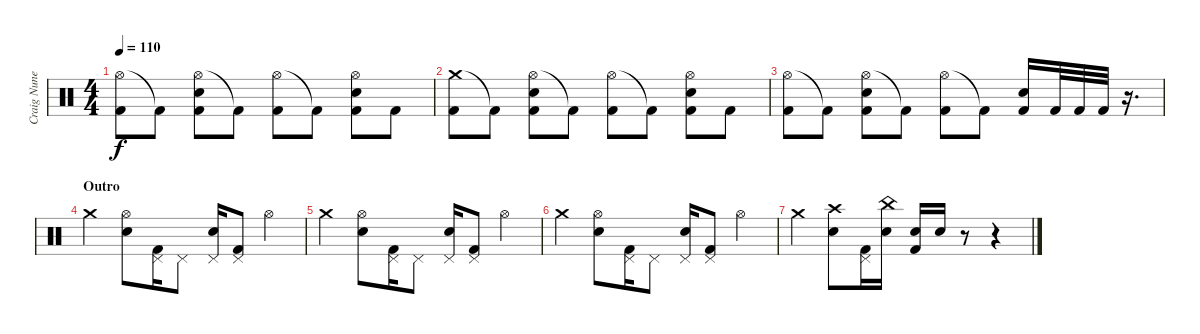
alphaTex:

\track ("Craig Nunenmacher" "Craig Nune") {instrument percussion}
\staff {score}
\articulation defaults
\ts (4 4)
\tempo 110
\clef neutral
\ks c
("Hi-Hat (open)" "Kick (hit) 2").8{dy f} "Kick (hit) 2"{t}.8 ("Hi-Hat (open)" "Snare (hit) 2" "Kick (hit) 2").8 "Kick (hit) 2"{t}.8 ("Hi-Hat (open)" "Kick (hit) 2").8 "Kick (hit) 2"{t}.8 ("Hi-Hat (open)" "Snare (hit) 2" "Kick (hit) 2").8 "Kick (hit) 2".8 |
("Crash medium (hit)" "Kick (hit) 2").8 "Kick (hit) 2"{t}.8 ("Hi-Hat (open)" "Snare (hit) 2" "Kick (hit) 2").8 "Kick (hit) 2"{t}.8 ("Hi-Hat (open)" "Kick (hit) 2").8 "Kick (hit) 2"{t}.8 ("Hi-Hat (open)" "Snare (hit) 2" "Kick (hit) 2").8 "Kick (hit) 2".8 |
("Hi-Hat (open)" "Kick (hit) 2").8 "Kick (hit) 2"{t}.8 ("Hi-Hat (open)" "Snare (hit) 2" "Kick (hit) 2").8 "Kick (hit) 2"{t}.8 ("Hi-Hat (open)" "Kick (hit) 2").8 "Kick (hit) 2"{t}.8 ("Snare (hit) 2" "Kick (hit) 2").16 "Kick (hit) 2".32 "Kick (hit) 2".32 "Kick (hit) 2".32 r.16{d} |
\section ("" "Outro")
"Crash medium (hit)".4 ("Hi-Hat (open)" "Snare (hit) 2").8 ("Pedal Hi-Hat (hit)" "Kick (hit) 2").16 "Pedal Hi-Hat (hit)".8 ("Pedal Hi-Hat (hit)" "Snare (hit) 2").16 ("Pedal Hi-Hat (hit)" "Kick (hit) 2").8 "Hi-Hat (open)".4 |
"Crash medium (hit)".4 ("Hi-Hat (open)" "Snare (hit) 2").8 ("Pedal Hi-Hat (hit)" "Kick (hit) 2").16 "Pedal Hi-Hat (hit)".8 ("Pedal Hi-Hat (hit)" "Snare (hit) 2").16 ("Pedal Hi-Hat (hit)" "Kick (hit) 2").8 "Hi-Hat (open)".4 |
"Crash medium (hit)".4 ("Hi-Hat (open)" "Snare (hit) 2").8 ("Pedal Hi-Hat (hit)" "Kick (hit) 2").16 "Pedal Hi-Hat (hit)".8 ("Pedal Hi-Hat (hit)" "Snare (hit) 2").16 ("Pedal Hi-Hat (hit)" "Kick (hit) 2").8 "Hi-Hat (open)".4 |
"Crash medium (hit)".4 ("Crash high (hit)" "Snare (hit) 2").8 ("Pedal Hi-Hat (hit)" "Kick (hit) 2").16 ("China (hit)" "Snare (hit) 2").16 ("Snare (hit) 2" "Kick (hit) 2").16 "Snare (hit) 2".16 r.8 r.4
